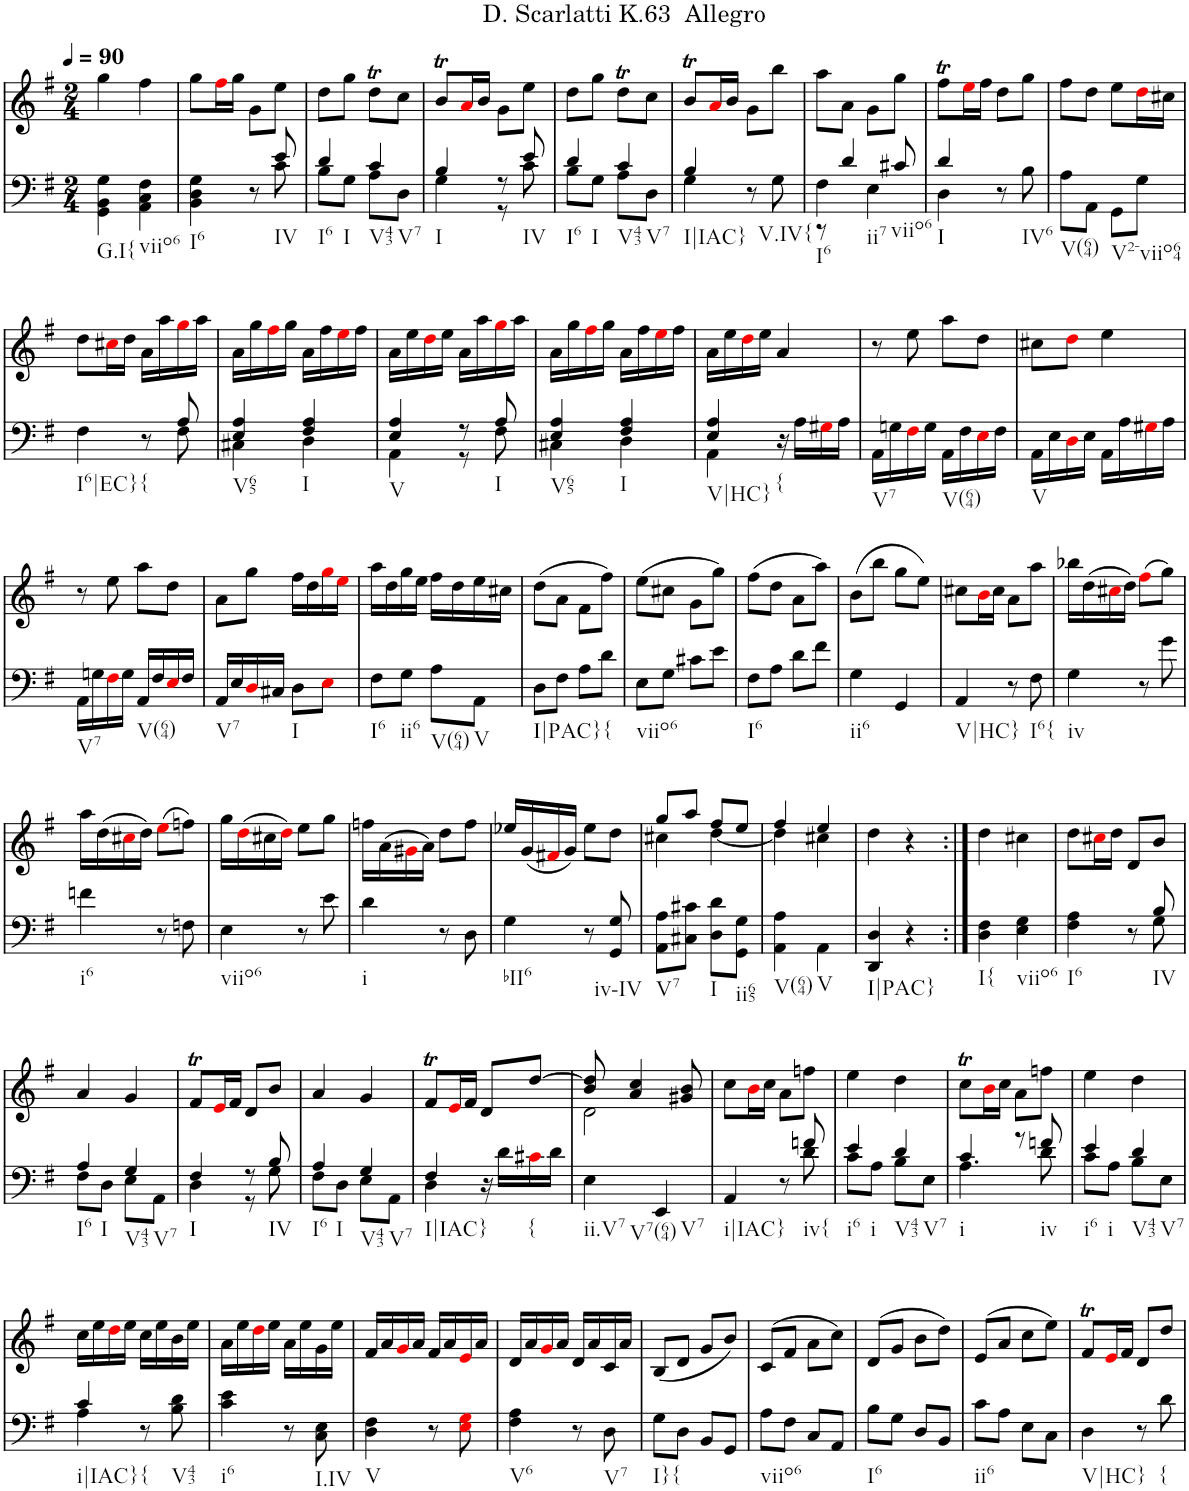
**kern	**kern
*part1	*part1
*staff2	*staff1
*I"Piano	*
*clefF4	*clefG2
*k[f#]	*k[f#]
*M2/4	*M2/4
*MM90	*MM90
=1	=1
!LO:TX:b:t=G.I{	!
4GG\ 4BB\ 4G\	4gg\
!LO:TX:b:t=viio6	!
4AA\ 4C\ 4F#\	4ff#\
=2	=2
*^	*
!LO:TX:b:t=I6	!	!
4BB\ 4D\ 4G\	4.ryy	8gg\L
.	.	16ff#i\L
.	.	16gg\JJ
8r	.	8g\L
!LO:TX:b:t=IV	!	!
8c\	8e/	8ee\J
=3	=3	=3
!LO:TX:b:t=I6	!	!
8B\L	4d/	8dd\L
!	!	!LO:TX:a:t=D. Scarlatti K.63  Allegro
!LO:TX:b:t=I	!	!
8G\J	.	8gg\J
!LO:TX:b:t=V43	!	!
8A\L	4c/	8ddT\L
!LO:TX:b:t=V7	!	!
8D\J	.	8cc\J
=4	=4	=4
!LO:TX:b:t=I	!	!
4G\	4B/	8bt/L
.	.	16ai/L
.	.	16b/JJ
8r	8r	8g\L
!LO:TX:b:t=IV	!	!
8c\	8e/	8ee\J
=5	=5	=5
!LO:TX:b:t=I6	!	!
8B\L	4d/	8dd\L
!LO:TX:b:t=I	!	!
8G\J	.	8gg\J
!LO:TX:b:t=V43	!	!
8A\L	4c/	8ddT\L
!LO:TX:b:t=V7	!	!
8D\J	.	8cc\J
=6	=6	=6
!LO:TX:b:t=I|IAC}	!	!
4G\	4B/	8bt/L
.	.	16ai/L
.	.	16b/JJ
8r	4ryy	8g\L
!LO:TX:b:t=V.IV{	!	!
8G\	.	8bb\J
=7	=7	=7
!LO:TX:b:t=I6	!	!
4F#\	8r	8aa\L
.	4d/	8a\J
!LO:TX:b:t=ii7	!	!
!LO:TX:b:t=viio6	!	!
4E\	.	8g\L
.	8c#X/	8gg\J
=8	=8	=8
!LO:TX:b:t=I	!	!
4D\	4d/	8ff#t\L
.	.	16eei\L
.	.	16ff#\JJ
8r	4ryy	8dd\L
!LO:TX:b:t=IV6	!	!
8B\	.	8gg\J
*v	*v	*
=9	=9
!LO:TX:b:t=V(64)	!
8A\L	8ff#\L
8AA\J	8dd\J
!LO:TX:b:t=V2-viio64	!
8GG\L	8ee\L
8G\J	16ddi\L
.	16cc#X\JJ
!!LO:LB:g=z
=10	=10
*^	*
!LO:TX:b:t=I6|EC}	!	!
4F#\	4.ryy	8dd\L
.	.	16cc#Xi\L
.	.	16dd\JJ
!LO:TX:b:t={	!	!
8r	.	16a\LL
.	.	16aa\
8F#\	8A/	16ggi\
.	.	16aa\JJ
=11	=11	=11
!LO:TX:b:t=V65	!	!
4C#X\	4E/ 4A/	16a\LL
.	.	16gg\
.	.	16ff#i\
.	.	16gg\JJ
!LO:TX:b:t=I	!	!
4D\	4F#/ 4A/	16a\LL
.	.	16ff#\
.	.	16eei\
.	.	16ff#\JJ
=12	=12	=12
!LO:TX:b:t=V	!	!
4AA\	4E/ 4A/	16a\LL
.	.	16ee\
.	.	16ddi\
.	.	16ee\JJ
8r	8r	16a\LL
.	.	16aa\
!LO:TX:b:t=I	!	!
8F#\	8A/	16ggi\
.	.	16aa\JJ
=13	=13	=13
!LO:TX:b:t=V65	!	!
4C#X\	4E/ 4A/	16a\LL
.	.	16gg\
.	.	16ff#i\
.	.	16gg\JJ
!LO:TX:b:t=I	!	!
4D\	4F#/ 4A/	16a\LL
.	.	16ff#\
.	.	16eei\
.	.	16ff#\JJ
=14	=14	=14
!LO:TX:b:t=V|HC}	!	!
4AA\	4E/ 4A/	16a\LL
.	.	16ee\
.	.	16ddi\
.	.	16ee\JJ
!LO:TX:b:t={	!	!
16r	4ryy	4a/
16A\LL	.	.
16G#Xi\	.	.
16A\JJ	.	.
*v	*v	*
=15	=15
!LO:TX:b:t=V7	!
16AA\LL	8r
16Gn\	.
16F#i\	8ee\
16G\JJ	.
!LO:TX:b:t=V(64)	!
16AA\LL	8aa\L
16F#\	.
16Ei\	8dd\J
16F#\JJ	.
=16	=16
!LO:TX:b:t=V	!
16AA\LL	8cc#X\L
16E\	.
16Di\	8ddi\J
16E\JJ	.
16AA\LL	4ee\
16A\	.
16G#Xi\	.
16A\JJ	.
!!LO:LB:g=z
=17	=17
!LO:TX:b:t=V7	!
16AA\LL	8r
16Gn\	.
16F#i\	8ee\
16G\JJ	.
!LO:TX:b:t=V(64)	!
16AA/LL	8aa\L
16F#/	.
16Ei/	8dd\J
16F#/JJ	.
=18	=18
!LO:TX:b:t=V7	!
16AA/LL	8a\L
16E/	.
16Di/	8gg\J
16C#X/JJ	.
!LO:TX:b:t=I	!
8D\L	16ff#\LL
.	16dd\
8Ei\J	16ggi\
.	16eei\JJ
=19	=19
!LO:TX:b:t=I6	!
8F#\L	16aa\LL
.	16dd\
!LO:TX:b:t=ii6	!
8G\J	16gg\
.	16ee\JJ
!LO:TX:b:t=V(64)	!
8A\L	16ff#\LL
.	16dd\
!LO:TX:b:t=V	!
8AA\J	16ee\
.	16cc#X\JJ
=20	=20
!LO:TX:b:t=I|PAC}{	!
8D\L	(8dd\L
8F#\J	8a\J
8A\L	8f#\L
8d\J	8ff#\J)
=21	=21
!LO:TX:b:t=viio6	!
8E\L	(8ee\L
8G\J	8cc#X\J
8c#X\L	8g\L
8e\J	8gg\J)
=22	=22
!LO:TX:b:t=I6	!
8F#\L	(8ff#\L
8A\J	8dd\J
8d\L	8a\L
8f#\J	8aa\J)
=23	=23
!LO:TX:b:t=ii6	!
4G\	(8b\L
.	8bb\J
4GG/	8gg\L
.	8ee\J)
=24	=24
!LO:TX:b:t=V|HC}	!
4AA/	8cc#X\L
.	16bi\L
.	16cc#\JJ
8r	8a\L
!LO:TX:b:t=I6{	!
8F#\	8aa\J
=25	=25
!LO:TX:b:t=iv	!
4G\	16bb-X\LL
.	(16dd\
.	16cc#Xi\
.	16dd\JJ)
8r	(8ff#i\L
8g\	8gg\J)
!!LO:LB:g=z
=26	=26
!LO:TX:b:t=i6	!
4fn\	16aa\LL
.	(16dd\
.	16cc#Xi\
.	16dd\JJ)
8r	(8eei\L
8Fn\	8ffn\J)
=27	=27
!LO:TX:b:t=viio6	!
4E\	16gg\LL
.	(16ddi\
.	16cc#X\
.	16ddi\JJ)
8r	8ee\L
8e\	8gg\J
=28	=28
!LO:TX:b:t=i	!
4d\	16ffn\LL
.	(16a\
.	16g#Xi\
.	16a\JJ)
8r	8dd\L
8D\	8ff\J
=29	=29
!LO:TX:b:t=bII6	!
4G\	16ee-X/LL
.	(16g/
.	16f#Xi/
.	16g/JJ)
8r	8ee-\L
!LO:TX:b:t=iv-IV	!
8GG/ 8G/	8dd\J
=30	=30
*	*^
!LO:TX:b:t=V7	!	!
8AA\ 8A\L	8gg/L	4cc#X\
8C#X\ 8c#X\J	8aa/J	.
!LO:TX:b:t=I	!	!
8D\ 8d\L	8ff#/L	[4dd\
!LO:TX:b:t=ii65	!	!
8GG\ 8G\J	8ee/J	.
=31	=31	=31
!LO:TX:b:t=V(64)	!	!
4AA\ 4A\	4ff#/	4dd\]
!LO:TX:b:t=V	!	!
4AA\	4ee/	4cc#X\
=32	=32	=32
!LO:TX:b:t=I|PAC}	!	!
*	*v	*v
4DD/ 4D/	4dd\
4r	4r
=33:|!	=33:|!
!LO:TX:b:t=I{	!
4D\ 4F#\	4dd\
!LO:TX:b:t=viio6	!
4E\ 4G\	4cc#X\
=34	=34
*^	*
!LO:TX:b:t=I6	!	!
4F#\ 4A\	4.ryy	8dd\L
.	.	16cc#Xi\L
.	.	16dd\JJ
8r	.	8d/L
!LO:TX:b:t=IV	!	!
8G\	8B/	8b/J
!!LO:LB:g=z
=35	=35	=35
!LO:TX:b:t=I6	!	!
8F#\L	4A/	4a/
!LO:TX:b:t=I	!	!
8D\J	.	.
!LO:TX:b:t=V43	!	!
8E\L	4G/	4g/
!LO:TX:b:t=V7	!	!
8AA\J	.	.
=36	=36	=36
!LO:TX:b:t=I	!	!
4D\	4F#/	8f#t/L
.	.	16ei/L
.	.	16f#/JJ
8r	8r	8d/L
!LO:TX:b:t=IV	!	!
8G\	8B/	8b/J
=37	=37	=37
!LO:TX:b:t=I6	!	!
8F#\L	4A/	4a/
!LO:TX:b:t=I	!	!
8D\J	.	.
!LO:TX:b:t=V43	!	!
8E\L	4G/	4g/
!LO:TX:b:t=V7	!	!
8AA\J	.	.
=38	=38	=38
!LO:TX:b:t=I|IAC}	!	!
4D\	4F#/	8f#t/L
.	.	16ei/L
.	.	16f#/JJ
16r	4ryy	8d/L
16d\LL	.	.
!LO:TX:b:t={	!	!
16c#Xi\	.	[8dd/J
16d\JJ	.	.
*v	*v	*
=39	=39
*	*^
!LO:TX:b:t=ii.V7	!	!
!LO:TX:b:t=V7(64)	!	!
4E\	8b/ 8dd/]	2d\
.	4a/ 4cc/	.
!LO:TX:b:t=V7	!	!
4EE/	.	.
.	8g#X/ 8b/	.
*	*v	*v
=40	=40
*^	*
!LO:TX:b:t=i|IAC}	!	!
4AA/	4.ryy	8cc\L
.	.	16bi\L
.	.	16cc\JJ
8r	.	8a\L
!LO:TX:b:t=iv{	!	!
8d\	8fn/	8ffn\J
=41	=41	=41
!LO:TX:b:t=i6	!	!
8c\L	4e/	4ee\
!LO:TX:b:t=i	!	!
8A\J	.	.
!LO:TX:b:t=V43	!	!
8B\L	4d/	4dd\
!LO:TX:b:t=V7	!	!
8E\J	.	.
=42	=42	=42
!LO:TX:b:t=i	!	!
4A\	4.c/	8ccT\L
.	.	16bi\L
.	.	16cc\JJ
8r	.	8a\L
!LO:TX:b:t=iv	!	!
8d\	8fn/	8ffn\J
=43	=43	=43
!LO:TX:b:t=i6	!	!
8c\L	4e/	4ee\
!LO:TX:b:t=i	!	!
8A\J	.	.
!LO:TX:b:t=V43	!	!
8B\L	4d/	4dd\
!LO:TX:b:t=V7	!	!
8E\J	.	.
!!LO:LB:g=z
=44	=44	=44
!LO:TX:b:t=i|IAC}{	!	!
4A\	4c/	16cc\LL
.	.	16ee\
.	.	16ddi\
.	.	16ee\JJ
8r	4ryy	16cc\LL
.	.	16ee\
!LO:TX:b:t=V43	!	!
8B\ 8d\	.	16b\
.	.	16ee\JJ
*v	*v	*
=45	=45
!LO:TX:b:t=i6	!
4c\ 4e\	16a\LL
.	16ee\
.	16ddi\
.	16ee\JJ
8r	16a\LL
.	16ee\
!LO:TX:b:t=I.IV	!
8C\ 8E\	16g\
.	16ee\JJ
=46	=46
!LO:TX:b:t=V	!
4D\ 4F#\	16f#/LL
.	16a/
.	16gi/
.	16a/JJ
8r	16f#/LL
.	16a/
8Ei\ 8Gi\	16ei/
.	16a/JJ
=47	=47
!LO:TX:b:t=V6	!
4F#\ 4A\	16d/LL
.	16a/
.	16gi/
.	16a/JJ
8r	16d/LL
.	16a/
!LO:TX:b:t=V7	!
8D\	16c/
.	16a/JJ
=48	=48
!LO:TX:b:t=I}{	!
8G\L	(8B/L
8D\J	8d/J
8BB/L	8g/L
8GG/J	8b/J)
=49	=49
!LO:TX:b:t=viio6	!
8A\L	(8c/L
8F#\J	8f#/J
8C/L	8a\L
8AA/J	8cc\J)
=50	=50
!LO:TX:b:t=I6	!
8B\L	(8d/L
8G\J	8g/J
8D/L	8b\L
8BB/J	8dd\J)
=51	=51
!LO:TX:b:t=ii6	!
8c\L	(8e/L
8A\J	8a/J
8E\L	8cc\L
8C\J	8ee\J)
=52	=52
!LO:TX:b:t=V|HC}	!
4D\	8f#t/L
.	16ei/L
.	16f#/JJ
8r	8d/L
!LO:TX:b:t={	!
8d\	8dd/J
=	=
*-	*-
